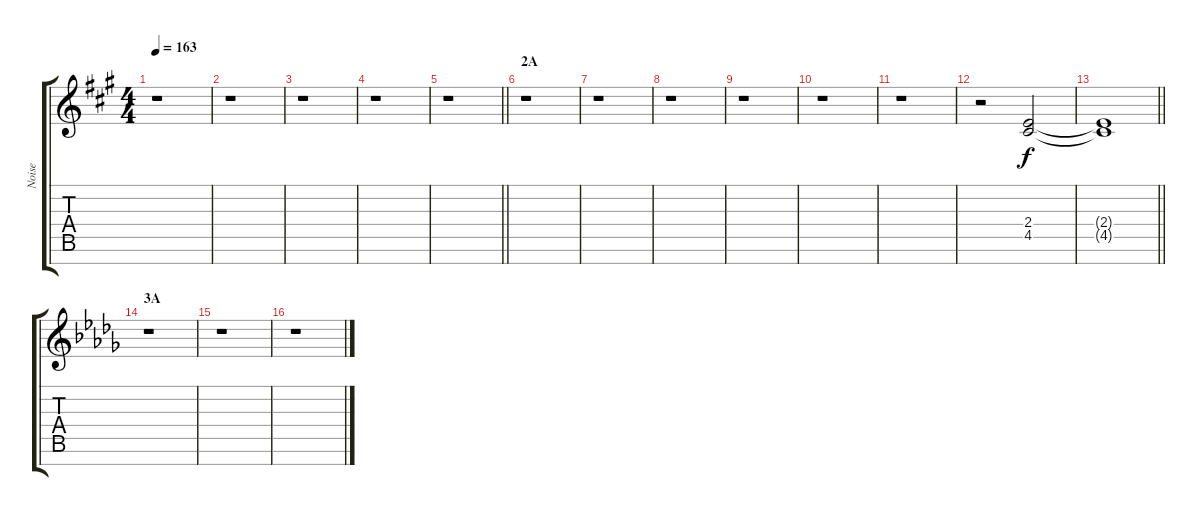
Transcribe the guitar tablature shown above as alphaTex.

\track ("Noise" "Noise") {instrument seashore}
\staff {score tabs}
\tuning (E5 B4 G4 D4 A3 E3 B2) {hide}
\ts (4 4)
\tempo 163
\clef g2
\ks a
r.1{dy f} |
r.1 |
r.1 |
r.1 |
\barLineRight lightlight
r.1 |
\section ("" "2A")
r.1 |
r.1 |
r.1 |
r.1 |
r.1 |
r.1 |
r.2 (2.4 4.5).2 |
\barLineRight lightlight
(2.4{t} 4.5{t}).1 |
\section ("" "3A")
\ks db
r.1 |
r.1 |
r.1
